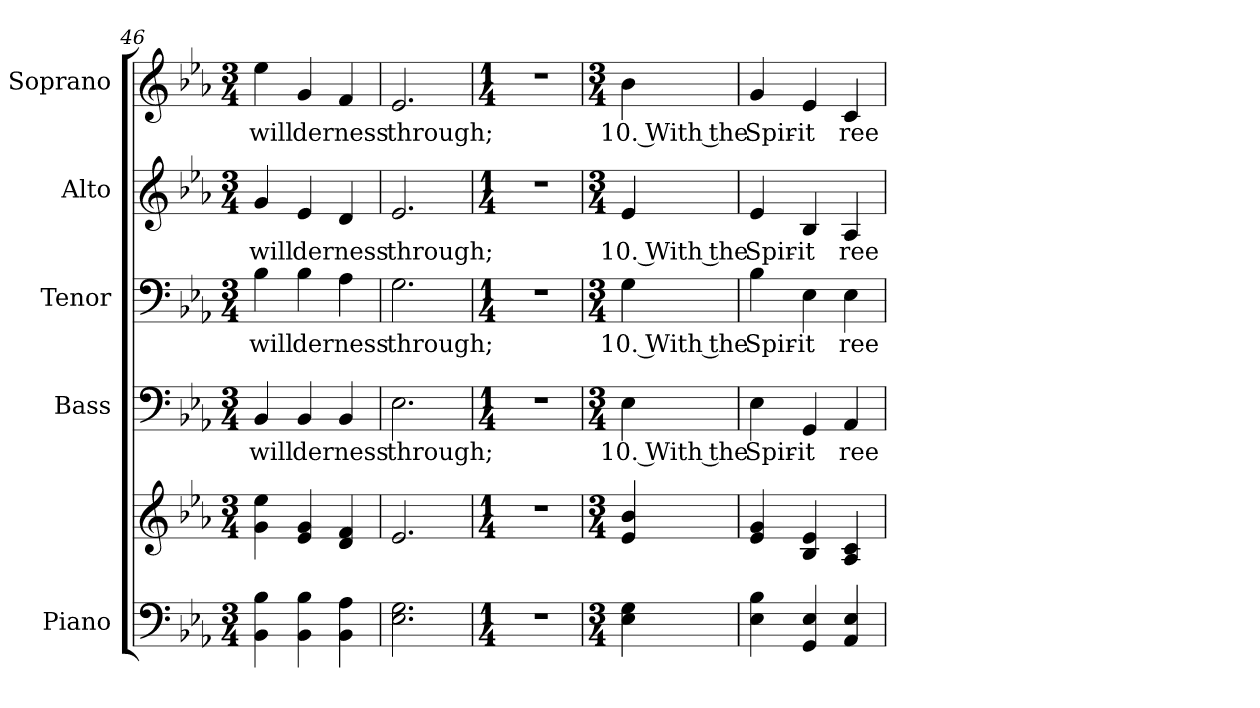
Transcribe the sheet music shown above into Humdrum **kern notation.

**kern	**kern	**kern	**text	**kern	**text	**kern	**text	**kern	**text
*part5	*part5	*part4	*part4	*part3	*part3	*part2	*part2	*part1	*part1
*staff6	*staff5	*staff4	*staff4	*staff3	*staff3	*staff2	*staff2	*staff1	*staff1
*I"Piano	*	*I"Bass	*	*I"Tenor	*	*I"Alto	*	*I"Soprano	*
*I'Pno.	*	*I'B.	*	*I'T.	*	*I'A.	*	*I'S.	*
*clefF4	*clefG2	*clefF4	*	*clefF4	*	*clefG2	*	*clefG2	*
*k[b-e-a-]	*k[b-e-a-]	*k[b-e-a-]	*	*k[b-e-a-]	*	*k[b-e-a-]	*	*k[b-e-a-]	*
*E-:	*E-:	*E-:	*	*E-:	*	*E-:	*	*E-:	*
*M3/4	*M3/4	*M3/4	*	*M3/4	*	*M3/4	*	*M3/4	*
=46	=46	=46	=46	=46	=46	=46	=46	=46	=46
!	!	!	!LO:LY:b:color=#000000	!	!	!	!	!	!
!	!	!	!	!	!LO:LY:b:color=#000000	!	!	!	!
!	!	!	!	!	!	!	!LO:LY:b:color=#000000	!	!
!	!	!	!	!	!	!	!	!	!LO:LY:b:color=#000000
4BB-i\ 4B-i	4gi\ 4ee-i	4BB-i/	will	4B-i\	will	4gi/	will	4ee-i\	will
!	!	!	!LO:LY:b:color=#000000	!	!	!	!	!	!
!	!	!	!	!	!LO:LY:b:color=#000000	!	!	!	!
!	!	!	!	!	!	!	!LO:LY:b:color=#000000	!	!
!	!	!	!	!	!	!	!	!	!LO:LY:b:color=#000000
4BB-i\ 4B-i	4e-i/ 4gi	4BB-i/	der	4B-i\	der	4e-i/	der	4gi/	der
!	!	!	!LO:LY:b:color=#000000	!	!	!	!	!	!
!	!	!	!	!	!LO:LY:b:color=#000000	!	!	!	!
!	!	!	!	!	!	!	!LO:LY:b:color=#000000	!	!
!	!	!	!	!	!	!	!	!	!LO:LY:b:color=#000000
4BB-i\ 4A-i	4di/ 4fi	4BB-i/	ness	4A-i\	ness	4di/	ness	4fi/	ness
=47	=47	=47	=47	=47	=47	=47	=47	=47	=47
!	!	!	!LO:LY:b:color=#000000	!	!	!	!	!	!
!	!	!	!	!	!LO:LY:b:color=#000000	!	!	!	!
!	!	!	!	!	!	!	!LO:LY:b:color=#000000	!	!
!	!	!	!	!	!	!	!	!	!LO:LY:b:color=#000000
2.E-i\ 2.Gi	2.e-i/	2.E-i\	through;	2.Gi\	through;	2.e-i/	through;	2.e-i/	through;
!!LO:PB:g=z
=48	=48	=48	=48	=48	=48	=48	=48	=48	=48
*M1/4	*M1/4	*M1/4	*	*M1/4	*	*M1/4	*	*M1/4	*
!LO:N:vis=1	!LO:N:vis=1	!LO:N:vis=1	!	!LO:N:vis=1	!	!LO:N:vis=1	!	!	!
4r	4r	4r	.	4r	.	4r	.	4r	.
=49	=49	=49	=49	=49	=49	=49	=49	=49	=49
*M3/4	*M3/4	*M3/4	*	*M3/4	*	*M3/4	*	*M3/4	*
!	!	!	!LO:LY:b:color=#000000	!	!	!	!	!	!
!	!	!	!	!	!LO:LY:b:color=#000000	!	!	!	!
!	!	!	!	!	!	!	!LO:LY:b:color=#000000	!	!
!	!	!	!	!	!	!	!	!	!LO:LY:b:color=#000000
4E-i\ 4Gi	4e-i/ 4b-i	4E-i\	10. With the	4Gi\	10. With the	4e-i/	10. With the	4b-i\	10. With the
=50	=50	=50	=50	=50	=50	=50	=50	=50	=50
!	!	!	!LO:LY:b:color=#000000	!	!	!	!	!	!
!	!	!	!	!	!LO:LY:b:color=#000000	!	!	!	!
!	!	!	!	!	!	!	!LO:LY:b:color=#000000	!	!
!	!	!	!	!	!	!	!	!	!LO:LY:b:color=#000000
4E-i\ 4B-i	4e-i/ 4gi	4E-i\	Spir-	4B-i\	Spir-	4e-i/	Spir-	4gi/	Spir-
!	!	!	!LO:LY:b:color=#000000	!	!	!	!	!	!
!	!	!	!	!	!LO:LY:b:color=#000000	!	!	!	!
!	!	!	!	!	!	!	!LO:LY:b:color=#000000	!	!
!	!	!	!	!	!	!	!	!	!LO:LY:b:color=#000000
4GGi/ 4E-i	4B-i/ 4e-i	4GGi/	-it	4E-i\	-it	4B-i/	-it	4e-i/	-it
!	!	!	!LO:LY:b:color=#000000	!	!	!	!	!	!
!	!	!	!	!	!LO:LY:b:color=#000000	!	!	!	!
!	!	!	!	!	!	!	!LO:LY:b:color=#000000	!	!
!	!	!	!	!	!	!	!	!	!LO:LY:b:color=#000000
4AA-i/ 4E-i	4A-i/ 4ci	4AA-i/	ree	4E-i\	ree	4A-i/	ree	4ci/	ree
=	=	=	=	=	=	=	=	=	=
*-	*-	*-	*-	*-	*-	*-	*-	*-	*-
